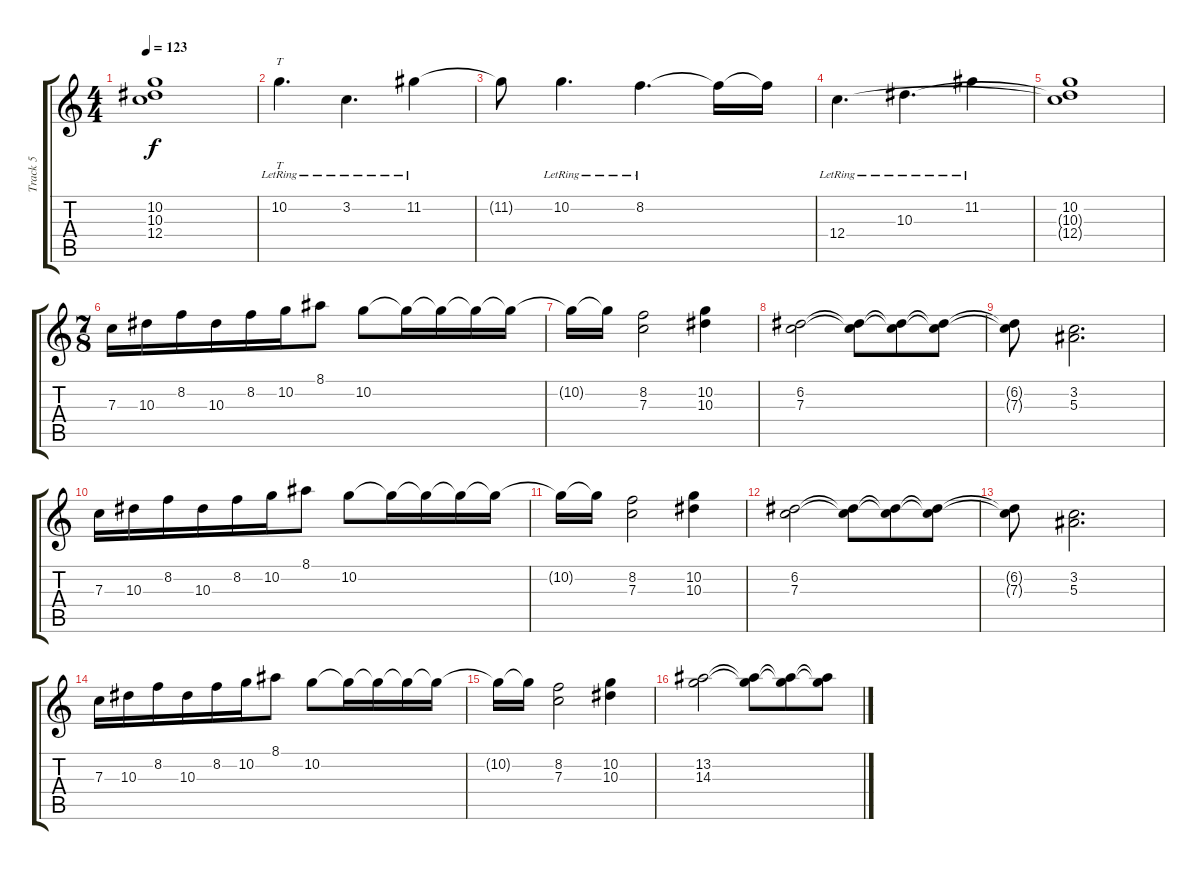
\track ("Track 5" "Track 5") {instrument distortionguitar}
\staff {score tabs}
\tuning (D4 A3 F3 C3 G2 C2) {hide}
\ts (4 4)
\tempo 123
\clef g2
\ks c
(10.2 10.3{t} 12.4{t}).1{dy f} |
10.2{lr}.4{tt d} 3.2{lr}.4{d} 11.2{lr}.4 |
11.2{t}.8 10.2{lr}.4{d} 8.2{lr}.4{d} 8.2{t}.16 8.2{t}.16 |
12.4{lr}.4{d} 10.3{lr}.4{d} 11.2{lr}.4 |
(10.2 10.3{t} 12.4{t}).1 |
\ts (7 8)
7.3.16{volume 12} 10.3.16 8.2.16 10.3.16 8.2.16 10.2.16 8.1.8 10.2.8 10.2{t}.16 10.2{t}.16 10.2{t}.16 10.2{t}.16 |
10.2{t}.16 10.2{t}.16 (8.2 7.3).2 (10.2 10.3).4 |
(6.2 7.3).2 (6.2{t} 7.3{t}).8 (6.2{t} 7.3{t}).8 (6.2{t} 7.3{t}).8 |
(6.2{t} 7.3{t}).8 (3.2 5.3).2{d} |
7.3.16{volume 12} 10.3.16 8.2.16 10.3.16 8.2.16 10.2.16 8.1.8 10.2.8 10.2{t}.16 10.2{t}.16 10.2{t}.16 10.2{t}.16 |
10.2{t}.16 10.2{t}.16 (8.2 7.3).2 (10.2 10.3).4 |
(6.2 7.3).2 (6.2{t} 7.3{t}).8 (6.2{t} 7.3{t}).8 (6.2{t} 7.3{t}).8 |
(6.2{t} 7.3{t}).8 (3.2 5.3).2{d} |
7.3.16{volume 12} 10.3.16 8.2.16 10.3.16 8.2.16 10.2.16 8.1.8 10.2.8 10.2{t}.16 10.2{t}.16 10.2{t}.16 10.2{t}.16 |
10.2{t}.16 10.2{t}.16 (8.2 7.3).2 (10.2 10.3).4 |
(13.2 14.3).2 (13.2{t} 14.3{t}).8 (13.2{t} 14.3{t}).8 (13.2{t} 14.3{t}).8
